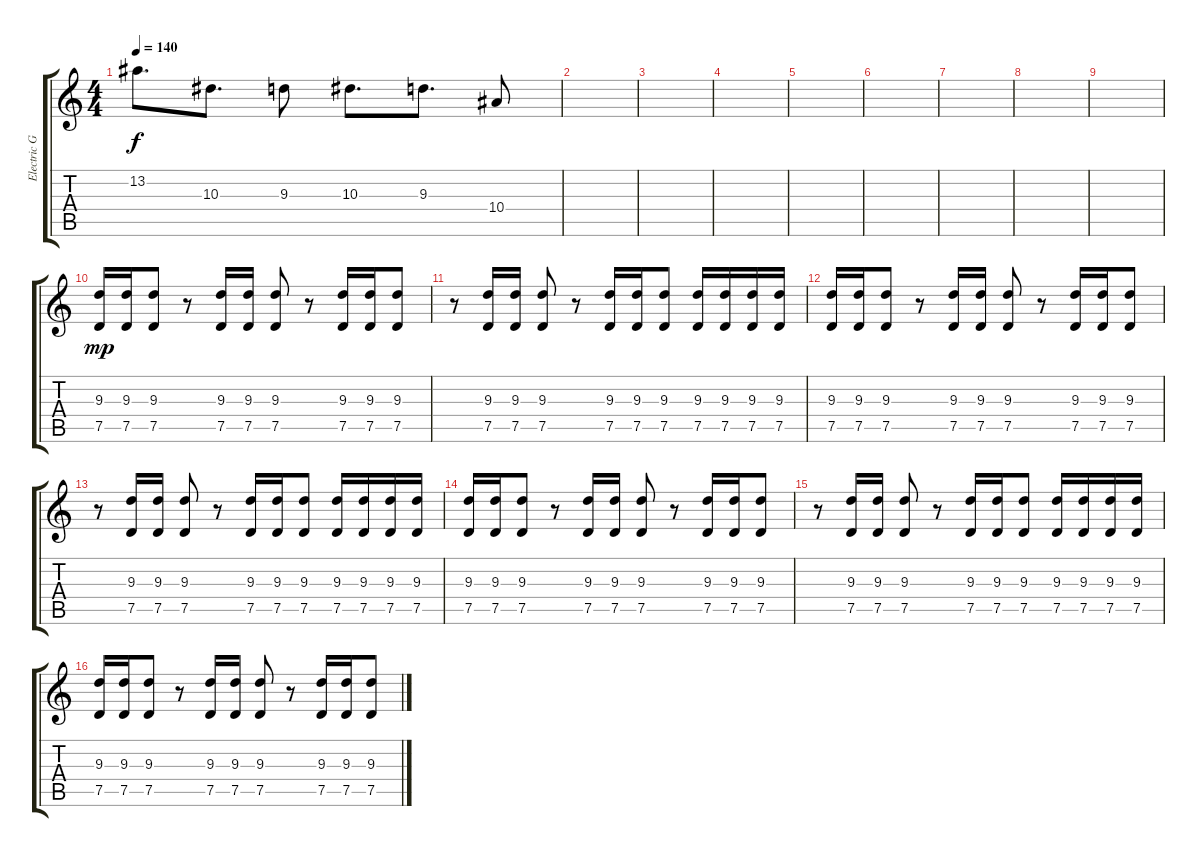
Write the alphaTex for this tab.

\track ("Electric Guitar" "Electric G") {instrument electricguitarclean}
\staff {score tabs}
\tuning (D4 A3 F3 C3 G2 C2) {hide}
\ts (4 4)
\tempo 140
\clef g2
\ks c
13.2.8{d dy f} 10.3.8{d} 9.3.8 10.3.8{d} 9.3.8{d} 10.4.8 |
|
|
|
|
|
|
|
|
(9.3 7.5).16{dy mp} (9.3 7.5).16 (9.3 7.5).8 r.8 (9.3 7.5).16 (9.3 7.5).16 (9.3 7.5).8 r.8 (9.3 7.5).16 (9.3 7.5).16 (9.3 7.5).8 |
r.8 (9.3 7.5).16 (9.3 7.5).16 (9.3 7.5).8 r.8 (9.3 7.5).16 (9.3 7.5).16 (9.3 7.5).8 (9.3 7.5).16 (9.3 7.5).16 (9.3 7.5).16 (9.3 7.5).16 |
(9.3 7.5).16 (9.3 7.5).16 (9.3 7.5).8 r.8 (9.3 7.5).16 (9.3 7.5).16 (9.3 7.5).8 r.8 (9.3 7.5).16 (9.3 7.5).16 (9.3 7.5).8 |
r.8 (9.3 7.5).16 (9.3 7.5).16 (9.3 7.5).8 r.8 (9.3 7.5).16 (9.3 7.5).16 (9.3 7.5).8 (9.3 7.5).16 (9.3 7.5).16 (9.3 7.5).16 (9.3 7.5).16 |
(9.3 7.5).16 (9.3 7.5).16 (9.3 7.5).8 r.8 (9.3 7.5).16 (9.3 7.5).16 (9.3 7.5).8 r.8 (9.3 7.5).16 (9.3 7.5).16 (9.3 7.5).8 |
r.8 (9.3 7.5).16 (9.3 7.5).16 (9.3 7.5).8 r.8 (9.3 7.5).16 (9.3 7.5).16 (9.3 7.5).8 (9.3 7.5).16 (9.3 7.5).16 (9.3 7.5).16 (9.3 7.5).16 |
(9.3 7.5).16 (9.3 7.5).16 (9.3 7.5).8 r.8 (9.3 7.5).16 (9.3 7.5).16 (9.3 7.5).8 r.8 (9.3 7.5).16 (9.3 7.5).16 (9.3 7.5).8
